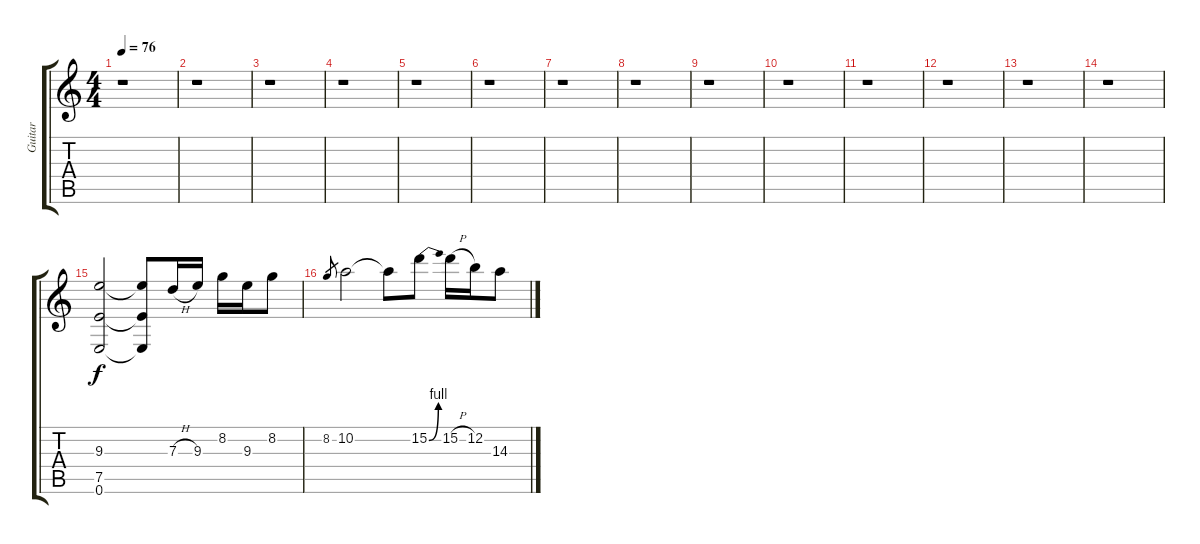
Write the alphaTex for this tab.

\track ("Guitar" "Guitar") {instrument distortionguitar}
\staff {score tabs}
\tuning (E4 B3 G3 D3 A2 E2) {hide}
\ts (4 4)
\tempo 76
\clef g2
\ks c
r.1{dy f instrument distortionguitar} |
r.1 |
r.1 |
r.1 |
r.1 |
r.1 |
r.1 |
r.1 |
r.1 |
r.1 |
r.1 |
r.1 |
r.1 |
r.1 |
(9.3 7.5 0.6).2 (9.3{t} 7.5{t} 0.6{t}).8 7.3{h}.16 9.3.16 8.2.16 9.3.16 8.2.8 |
8.2.8{gr} 10.2.2 10.2{t}.8 15.2{be (bend 0 0 60 4)}.8 15.2{h}.16 12.2.16 14.3.8
